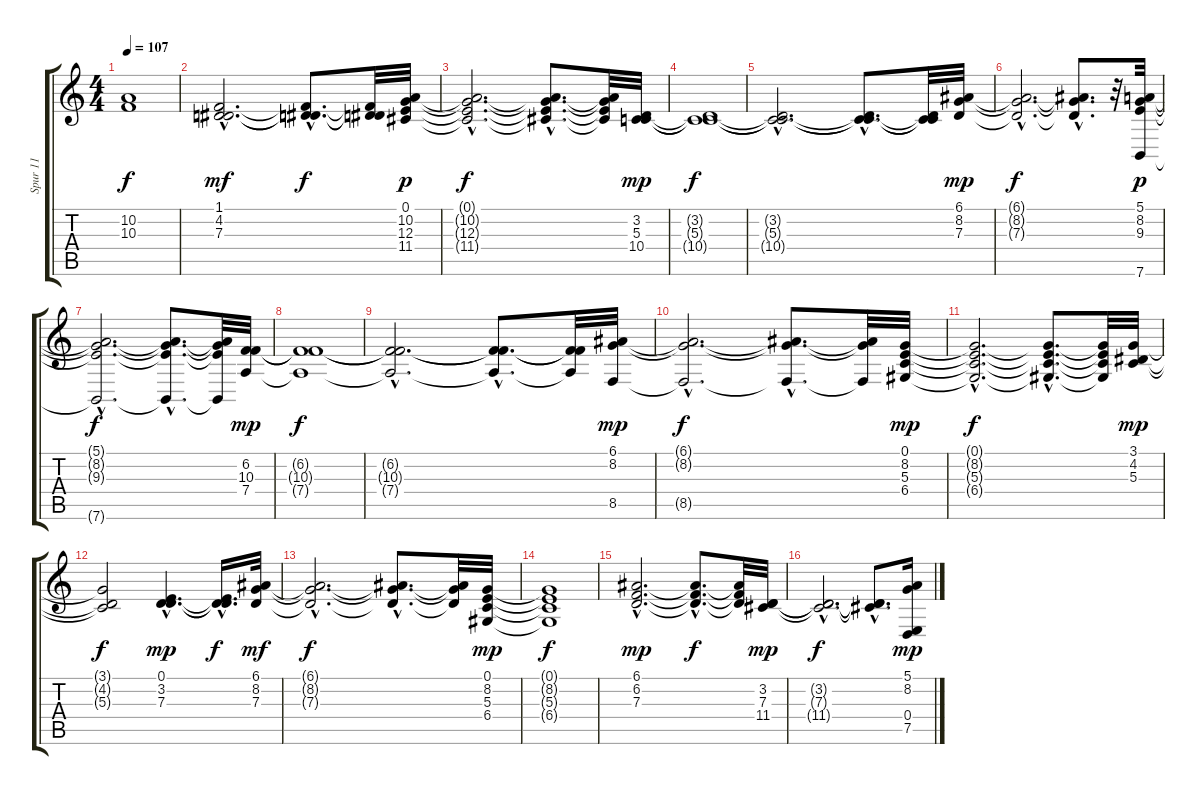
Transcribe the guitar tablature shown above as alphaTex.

\track ("Spur 11" "Spur 11") {instrument acousticgrandpiano}
\staff {score tabs}
\tuning (E4 B3 G3 D3 A2 E2) {hide}
\ts (4 4)
\tempo 107
\clef g2
\ks c
(10.2{t} 10.3{t}).1{dy f} |
(1.1{hac} 4.2{hac} 7.3{hac}).2{d dy mf} (1.1{hac t} 4.2{hac t} 7.3{hac t}).8{d dy f} (1.1{t} 4.2{t} 7.3{t}).32 (0.1 10.2 12.3 11.4).32{dy p} |
(0.1{hac t} 10.2{hac t} 12.3{hac t} 11.4{hac t}).2{d dy f} (0.1{hac t} 10.2{hac t} 12.3{hac t} 11.4{hac t}).8{d} (0.1{t} 10.2{t} 12.3{t} 11.4{t}).32 (3.2 5.3 10.4).32{dy mp} |
(3.2{t} 5.3{t} 10.4{t}).1{dy f} |
(3.2{hac t} 5.3{hac t} 10.4{hac t}).2{d} (3.2{hac t} 5.3{hac t} 10.4{hac t}).8{d} (3.2{t} 5.3{t} 10.4{t}).32 (6.1 8.2 7.3).32{dy mp} |
(6.1{hac t} 8.2{hac t} 7.3{hac t}).2{d dy f} (6.1{hac t} 8.2{hac t} 7.3{hac t}).8{d} r.32 (5.1 8.2 9.3 7.6).32{dy p} |
(5.1{hac t} 8.2{hac t} 9.3{hac t} 7.6{hac t}).2{d dy f} (5.1{hac t} 8.2{hac t} 9.3{hac t} 7.6{hac t}).8{d} (5.1{t} 8.2{t} 9.3{t} 7.6{t}).32 (6.2 10.3 7.4).32{dy mp} |
(6.2{t} 10.3{t} 7.4{t}).1{dy f} |
(6.2{hac t} 10.3{hac t} 7.4{hac t}).2{d} (6.2{hac t} 10.3{hac t} 7.4{hac t}).8{d} (6.2{t} 10.3{t} 7.4{t}).32 (6.1 8.2 8.5).32{dy mp} |
(6.1{hac t} 8.2{hac t} 8.5{hac t}).2{d dy f} (6.1{hac t} 8.2{hac t} 8.5{hac t}).8{d} (6.1{t} 8.2{t} 8.5{t}).32 (0.1 8.2 5.3 6.4).32{dy mp} |
(0.1{hac t} 8.2{hac t} 5.3{hac t} 6.4{hac t}).2{d dy f} (0.1{hac t} 8.2{hac t} 5.3{hac t} 6.4{hac t}).8{d} (0.1{t} 8.2{t} 5.3{t} 6.4{t}).32 (3.1 4.2 5.3).32{dy mp} |
(3.1{t} 4.2{t} 5.3{t}).2{dy f} (0.1{hac} 3.2{hac} 7.3{hac}).4{d dy mp} (0.1{hac t} 3.2{hac t} 7.3{hac t}).16{d dy f} (6.1 8.2 7.3).32{dy mf} |
(6.1{hac t} 8.2{hac t} 7.3{hac t}).2{d dy f} (6.1{hac t} 8.2{hac t} 7.3{hac t}).8{d} (6.1{t} 8.2{t} 7.3{t}).32 (0.1 8.2 5.3 6.4).32{dy mp} |
(0.1{t} 8.2{t} 5.3{t} 6.4{t}).1{dy f} |
(6.1{hac} 6.2{hac} 7.3{hac}).2{d dy mp} (6.1{hac t} 6.2{hac t} 7.3{hac t}).8{d dy f} (6.1{t} 6.2{t} 7.3{t}).32 (3.2 7.3 11.4).32{dy mp} |
(3.2{hac t} 7.3{hac t} 11.4{hac t}).2{d dy f} (3.2{hac t} 7.3{hac t} 11.4{hac t}).8{d} (5.1 8.2 0.4 7.5).16{dy mp}
